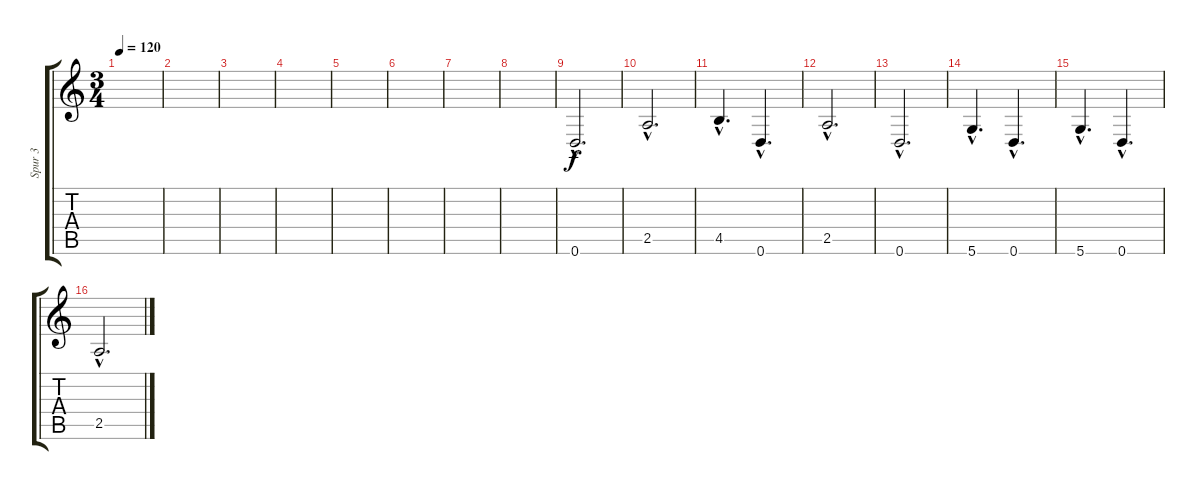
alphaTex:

\track ("Spur 3" "Spur 3") {instrument distortionguitar}
\staff {score tabs}
\tuning (D4 A3 F3 C3 G2 D2) {hide}
\ts (3 4)
\tempo 120
\clef g2
\ks c
|
|
|
|
|
|
|
|
0.6{hac}.2{d} |
2.5{hac}.2{d} |
4.5{hac}.4{d} 0.6{hac}.4{d} |
2.5{hac}.2{d} |
0.6{hac}.2{d} |
5.6{hac}.4{d} 0.6{hac}.4{d} |
5.6{hac}.4{d} 0.6{hac}.4{d} |
2.5{hac}.2{d}
